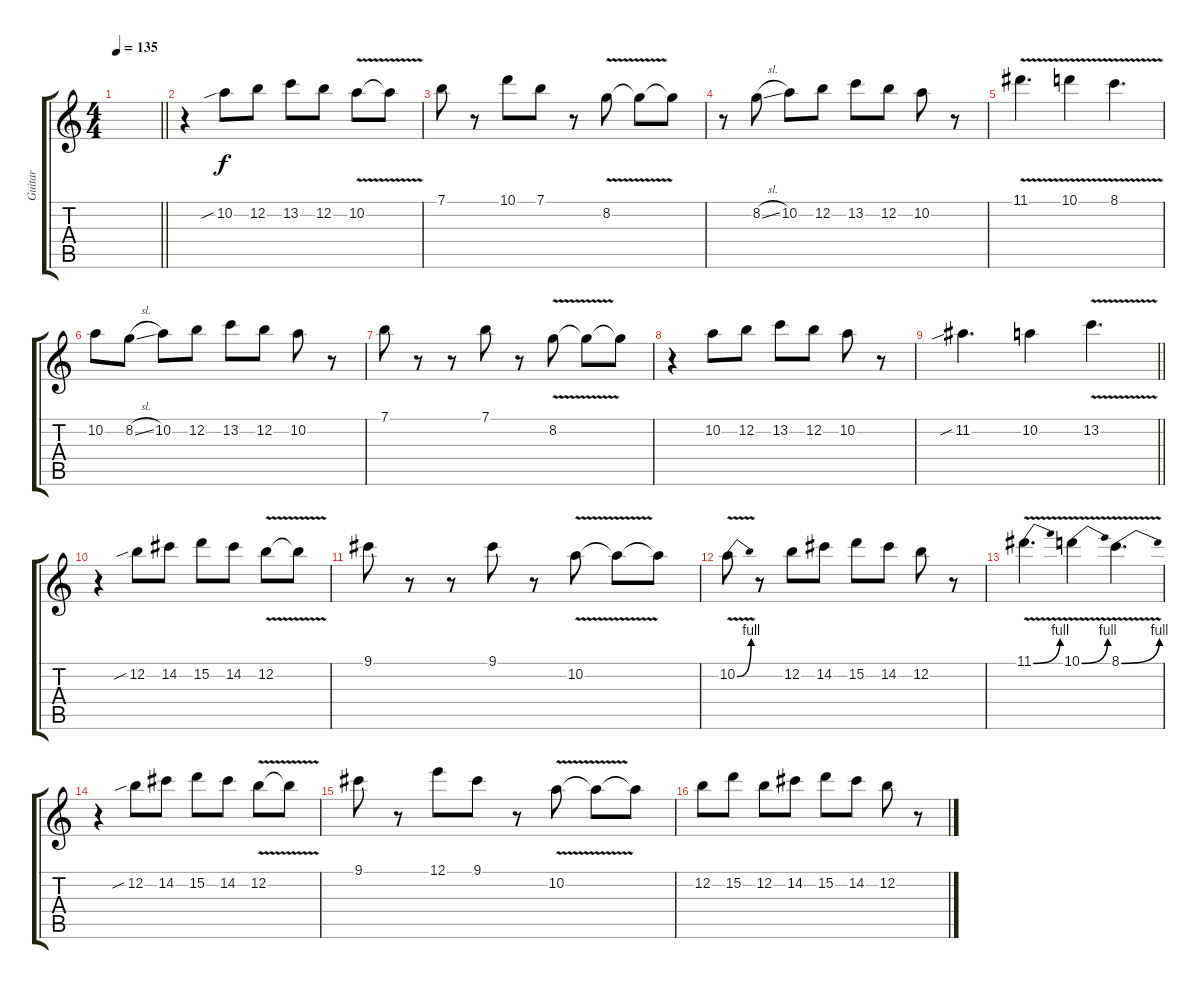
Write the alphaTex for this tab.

\track ("Guitar" "Guitar") {instrument distortionguitar}
\staff {score tabs}
\tuning (E4 B3 G3 D3 A2 E2) {hide}
\ts (4 4)
\tempo 135
\clef g2
\barLineRight lightlight
\ks c
|
\section ("" "")
r.4{txt ""} 10.2{sib}.8 12.2.8 13.2.8 12.2.8 10.2{v}.8 10.2{t}.8 |
7.1.8 r.8 10.1.8 7.1.8 r.8 8.2{v}.8 8.2{t}.8 8.2{t}.8 |
r.8 8.2{sl}.8 10.2.8 12.2.8 13.2.8 12.2.8 10.2.8 r.8 |
11.1{v}.4{d} 10.1{v}.4 8.1{v}.4{d} |
10.2.8 8.2{sl}.8 10.2.8 12.2.8 13.2.8 12.2.8 10.2.8 r.8 |
7.1.8 r.8 r.8 7.1.8 r.8 8.2{v}.8 8.2{t}.8 8.2{t}.8 |
r.4 10.2.8 12.2.8 13.2.8 12.2.8 10.2.8 r.8 |
\barLineRight lightlight
11.2{sib}.4{d} 10.2.4 13.2{v}.4{d} |
\section ("" "")
r.4 12.2{sib}.8 14.2.8 15.2.8 14.2.8 12.2{v}.8 12.2{t}.8 |
9.1.8 r.8 r.8 9.1.8 r.8 10.2{v}.8 10.2{t}.8 10.2{t}.8 |
10.2{be (bend 0 0 60 4) v}.8 r.8 12.2.8 14.2.8 15.2.8 14.2.8 12.2.8 r.8 |
11.1{be (bend 0 0 60 4) v}.4{d} 10.1{be (bend 0 0 60 4) v}.4 8.1{be (bend 0 0 60 4) v}.4{d} |
r.4 12.2{sib}.8 14.2.8 15.2.8 14.2.8 12.2{v}.8 12.2{t}.8 |
9.1.8 r.8 12.1.8 9.1.8 r.8 10.2{v}.8 10.2{t}.8 10.2{t}.8 |
12.2.8 15.2.8 12.2.8 14.2.8 15.2.8 14.2.8 12.2.8 r.8
